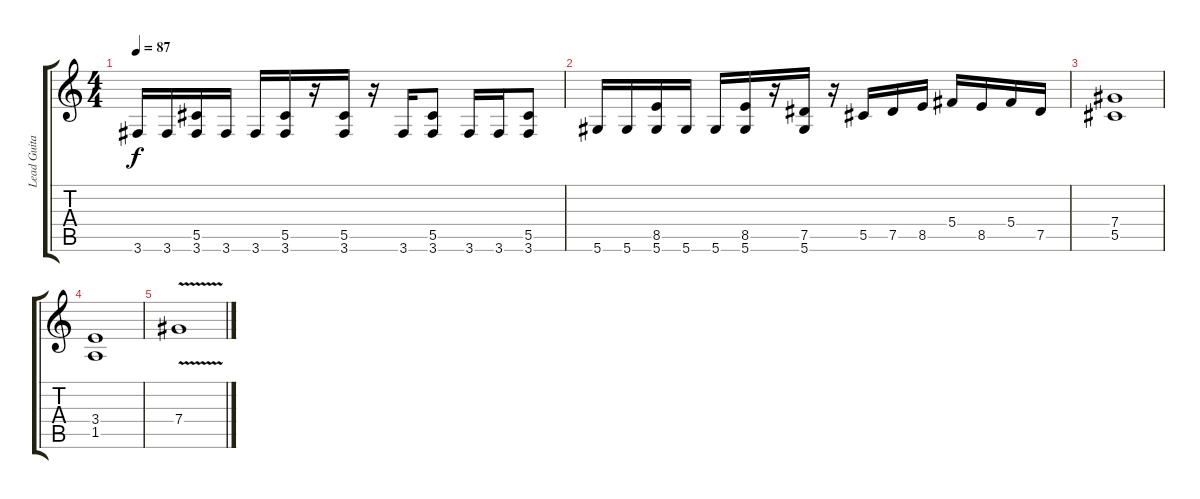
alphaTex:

\track ("Lead Guitar (Rafael)" "Lead Guita") {instrument overdrivenguitar}
\staff {score tabs}
\tuning (Eb4 Bb3 Gb3 Db3 Ab2 Eb2) {hide}
\ts (4 4)
\tempo 87
\clef g2
\ks c
3.6.16{dy f} 3.6.16 (5.5 3.6).16 3.6.16 3.6.16 (5.5 3.6).16 r.16 (5.5 3.6).16 r.16 3.6.16 (5.5 3.6).8 3.6.16 3.6.16 (5.5 3.6).8 |
5.6.16 5.6.16 (8.5 5.6).16 5.6.16 5.6.16 (8.5 5.6).16 r.16 (7.5 5.6).16 r.16 5.5.16 7.5.16 8.5.16 5.4.16 8.5.16 5.4.16 7.5.16 |
(7.4 5.5).1 |
(3.4 1.5).1 |
7.4{v}.1
